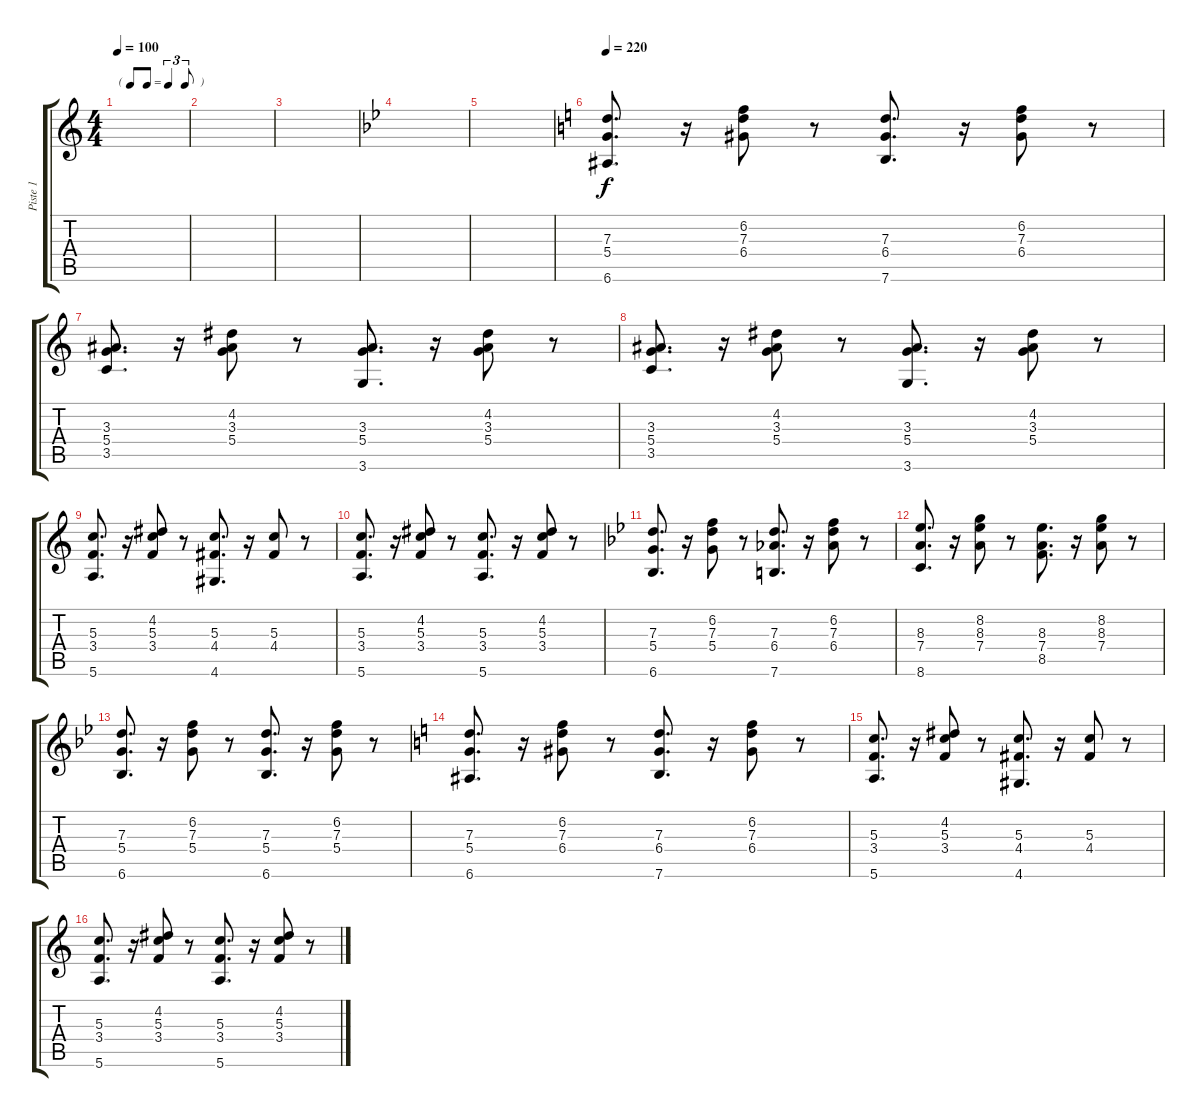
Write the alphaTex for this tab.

\track ("Piste 1" "Piste 1") {instrument acousticguitarsteel}
\staff {score tabs}
\tuning (E4 B3 G3 D3 A2 E2) {hide}
\ts (4 4)
\tf triplet8th
\tempo 100
\clef g2
\ks c
|
|
|
\ks gminor
|
|
\tempo 220
\ks c
(7.3 5.4 6.6).8{d} r.16 (6.2 7.3 6.4).8 r.8 (7.3 6.4 7.6).8{d} r.16 (6.2 7.3 6.4).8 r.8 |
(3.3 5.4 3.5).8{d} r.16 (4.2 3.3 5.4).8 r.8 (3.3 5.4 3.6).8{d} r.16 (4.2 3.3 5.4).8 r.8 |
(3.3 5.4 3.5).8{d} r.16 (4.2 3.3 5.4).8 r.8 (3.3 5.4 3.6).8{d} r.16 (4.2 3.3 5.4).8 r.8 |
(5.3 3.4 5.6).8{d} r.16 (4.2 5.3 3.4).8 r.8 (5.3 4.4 4.6).8{d} r.16 (5.3 4.4).8 r.8 |
(5.3 3.4 5.6).8{d} r.16 (4.2 5.3 3.4).8 r.8 (5.3 3.4 5.6).8{d} r.16 (4.2 5.3 3.4).8 r.8 |
\ks gminor
(7.3 5.4 6.6).8{d} r.16 (6.2 7.3 5.4).8 r.8 (7.3 6.4 7.6).8{d} r.16 (6.2 7.3 6.4).8 r.8 |
(8.3 7.4 8.6).8{d} r.16 (8.2 8.3 7.4).8 r.8 (8.3 7.4 8.5).8{d} r.16 (8.2 8.3 7.4).8 r.8 |
(7.3 5.4 6.6).8{d} r.16 (6.2 7.3 5.4).8 r.8 (7.3 5.4 6.6).8{d} r.16 (6.2 7.3 5.4).8 r.8 |
\ks c
(7.3 5.4 6.6).8{d} r.16 (6.2 7.3 6.4).8 r.8 (7.3 6.4 7.6).8{d} r.16 (6.2 7.3 6.4).8 r.8 |
(5.3 3.4 5.6).8{d} r.16 (4.2 5.3 3.4).8 r.8 (5.3 4.4 4.6).8{d} r.16 (5.3 4.4).8 r.8 |
(5.3 3.4 5.6).8{d} r.16 (4.2 5.3 3.4).8 r.8 (5.3 3.4 5.6).8{d} r.16 (4.2 5.3 3.4).8 r.8
